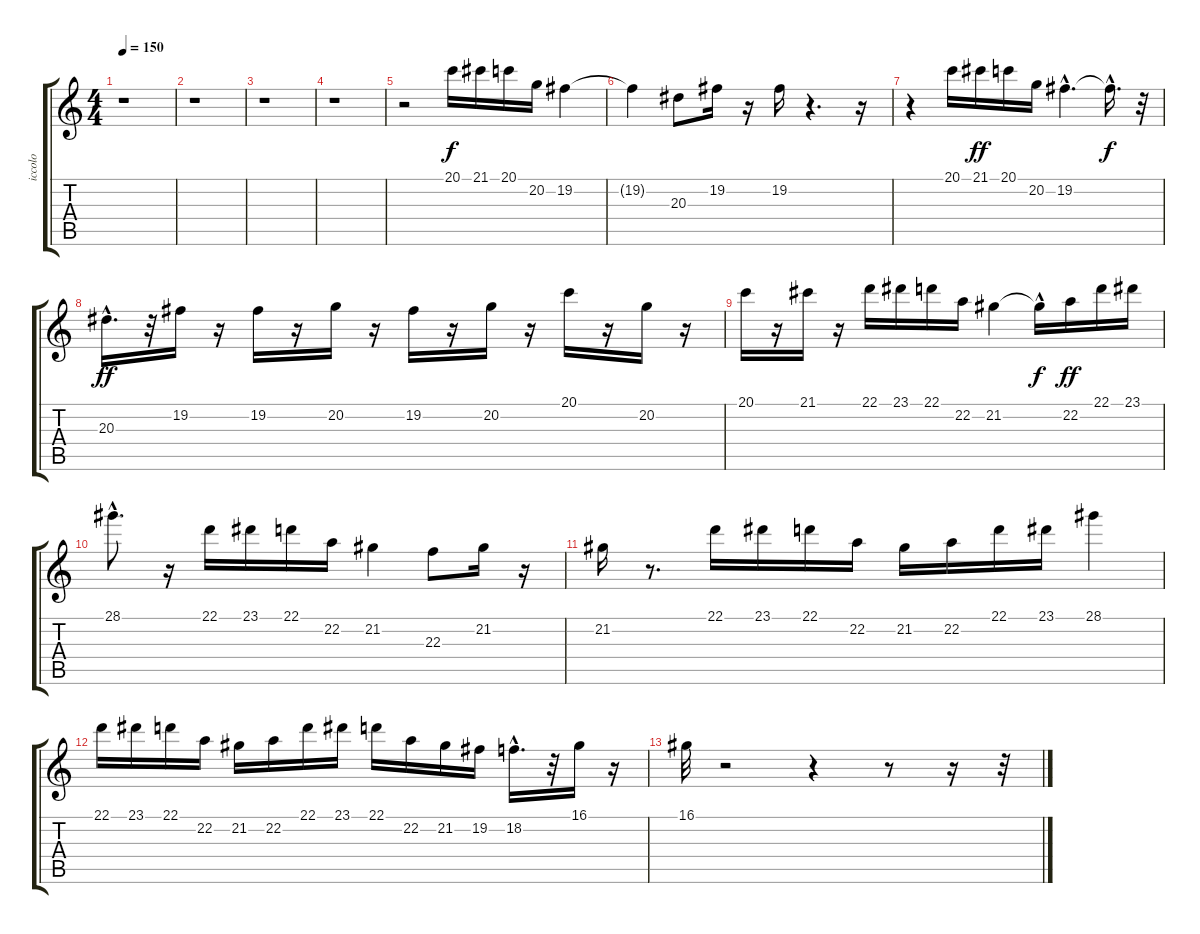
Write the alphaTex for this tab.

\track ("iccolo" "iccolo") {instrument piccolo}
\staff {score tabs}
\tuning (E4 B3 G3 D3 A2 E2) {hide}
\ts (4 4)
\tempo 150
\clef g2
\ks c
r.1{dy f instrument piccolo} |
r.1 |
r.1 |
r.1 |
r.2 20.1.16 21.1.16 20.1.16 20.2.16 19.2.4 |
19.2{t}.4 20.3.8 19.2.16 r.16 19.2.16 r.4{d} r.16 |
r.4 20.1.16 21.1.16{dy ff} 20.1.16 20.2.16 19.2{hac}.4{d} 19.2{hac t}.16{d dy f} r.32 |
20.3{hac}.16{d dy ff} r.32 19.2.16 r.16 19.2.16 r.16 20.2.16 r.16 19.2.16 r.16 20.2.16 r.16 20.1.16 r.16 20.2.16 r.16 |
20.1.16 r.16 21.1.16 r.16 22.1.16 23.1.16 22.1.16 22.2.16 21.2.4 21.2{hac t}.16{dy f} 22.2.16{dy ff} 22.1.16 23.1.16 |
28.1{hac}.8{d} r.16 22.1.16 23.1.16 22.1.16 22.2.16 21.2.4 22.3.8 21.2.16 r.16 |
21.2.16 r.8{d} 22.1.16 23.1.16 22.1.16 22.2.16 21.2.16 22.2.16 22.1.16 23.1.16 28.1.4 |
22.1.16 23.1.16 22.1.16 22.2.16 21.2.16 22.2.16 22.1.16 23.1.16 22.1.16 22.2.16 21.2.16 19.2.16 18.2{hac}.16{d} r.32 16.1.16 r.16 |
16.1.32 r.2 r.4 r.8 r.16 r.32
